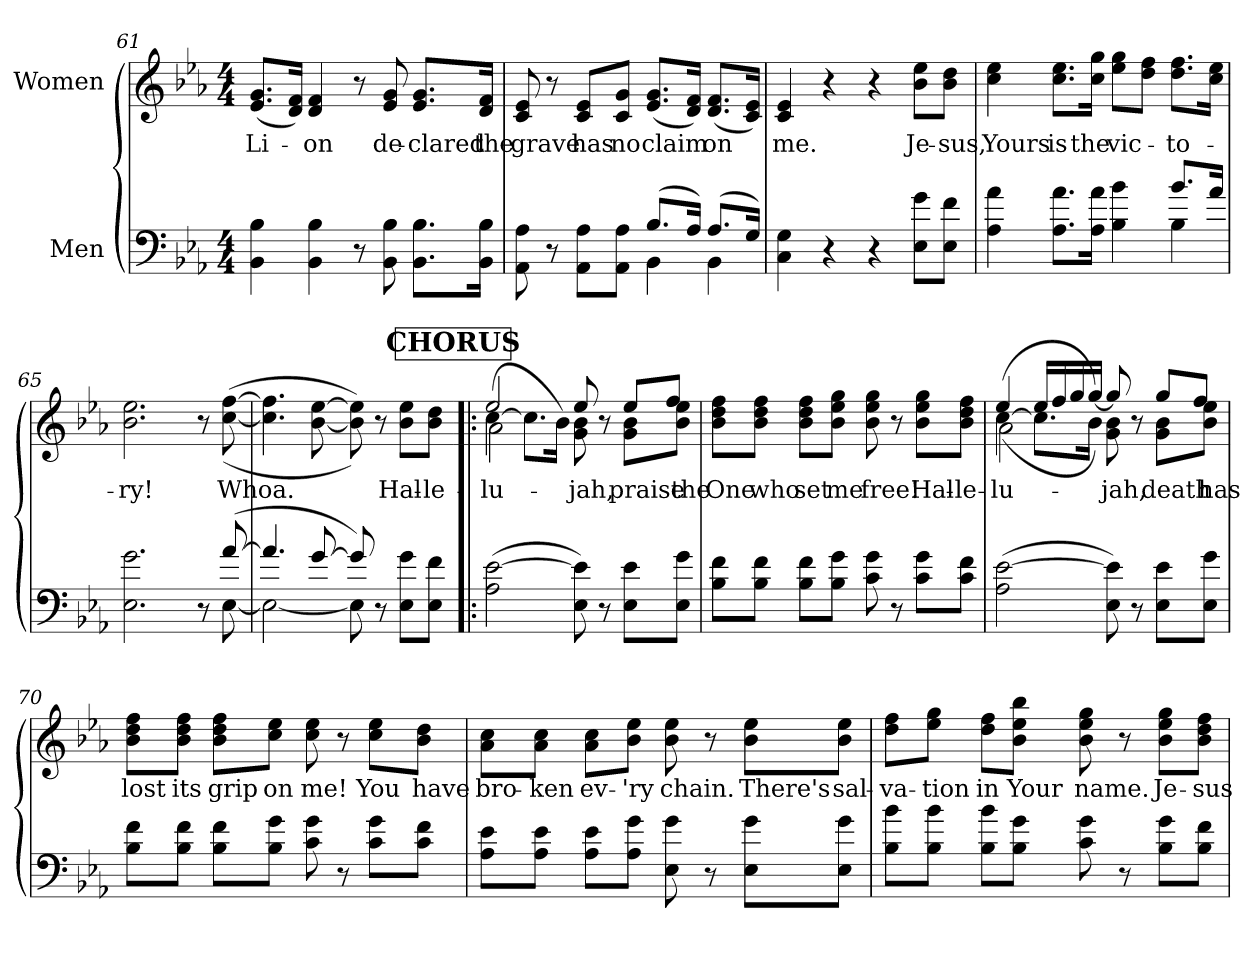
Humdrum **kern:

**kern	**kern	**text
*part2	*part1	*part1
*staff2	*staff1	*staff1
*I"Men	*I"Women	*
!!LO:PB:g=z
*clefF4	*clefG2	*
*k[b-e-a-]	*k[b-e-a-]	*
*E-:	*E-:	*
*M4/4	*M4/4	*
=61	=61	=61
!	!	!LO:LY:b
4BB-\ 4B-\	(<8.e-/ 8.g/L	Li-
.	16d/ 16f/Jk)	.
!	!	!LO:LY:b
4BB-\ 4B-\	4d/ 4f/	-on
8r	8r	.
!	!	!LO:LY:b
8BB-\ 8B-\	8e-/ 8g/	de-
!	!	!LO:LY:b
8.BB-\ 8.B-\L	8.e-/ 8.g/L	-clared
!	!	!LO:LY:b
16BB-\ 16B-\Jk	16d/ 16f/Jk	the
=62	=62	=62
*^	*	*
!	!	!	!LO:LY:b
8AA-\ 8A-\	2ryy	8c/ 8e-/	grave
8r	.	8r	.
!	!	!	!LO:LY:b
8AA-\ 8A-\L	.	8c/ 8e-/L	has
!	!	!	!LO:LY:b
8AA-\ 8A-\J	.	8c/ 8g/J	no
!	!	!	!LO:LY:b
(>8.B-/L	4BB-\	(<8.e-/ 8.g/L	claim
16A-/Jk)	.	16d/ 16f/Jk)	.
!	!	!	!LO:LY:b
(>8.A-/L	4BB-\	(<8.d/ 8.f/L	on
16G/Jk)	.	16c/ 16e-/Jk)	.
*v	*v	*	*
=63	=63	=63
!	!	!LO:LY:b
4C\ 4G\	4c/ 4e-/	me.
4r	4r	.
4r	4r	.
!	!	!LO:LY:b
8E-\ 8g\L	8b-\ 8ee-\L	Je-
!	!	!LO:LY:b
8E-\ 8f\J	8b-\ 8dd\J	-sus,
!!LO:LB:g=z
=64	=64	=64
*^	*	*
!	!	!	!LO:LY:b
4A-\ 4a-\	2.ryy	4cc\ 4ee-\	Yours
!	!	!	!LO:LY:b
8.A-\ 8.a-\L	.	8.cc\ 8.ee-\L	is
!	!	!	!LO:LY:b
16A-\ 16a-\Jk	.	16cc\ 16gg\Jk	the
!	!	!	!LO:LY:b
4B-\ 4b-\	.	8ee-\ 8gg\L	vic-
.	.	8dd\ 8ff\J	.
!	!	!	!LO:LY:b
8.b-/L	4B-\	8.dd\ 8.ff\L	-to-
16a-/Jk	.	16cc\ 16ee-\Jk	.
=65	=65	=65	=65
!	!	!	!LO:LY:b
2.E-\ 2.g\	2.ryy	2.b-\ 2.ee-\	-ry!
8r	8ryy	8r	.
!	!	!	!LO:LY:b
(>[>8a-/	[<8E-\	(>(<[8cc\ [8ff\	Whoa.
=66	=66	=66	=66
4.a-/]	2E-\_	4.cc\] 4.ff\]	.
[>8g/	.	[8b-\ [8ee-\	.
8g/])	8E-\]	8b-\] 8ee-\]))	.
8r	8ryy	8r	.
!	!	!	!LO:LY:b
8E-\ 8g\L	4ryy	8b-\ 8ee-\L	Hal-
!	!	!	!LO:LY:b
8E-\ 8f\J	.	8b-\ 8dd\J	-le-
*v	*v	*	*
!!LO:LB:g=z
!!LO:REH:place=s1:a:B:t=CHORUS
=67!|:	=67!|:	=67!|:
!	!LO:TX:a:i:t=(2nd x sing cues)	!
!	!	!LO:LY:b
*	*^	*
*	*	*^	*
(<2A-\ [2e-\	(<[<4cc\	2ee-!/	2a-\	-lu-
.	8.cc\L]	.	.	.
.	16b-\Jk)	.	.	.
!	!	!	!	!LO:LY:b
8E-\ 8e-\])	8g\ 8b-\	8ee-!/	2ryy	-jah,
8r	8r	8ryy	.	.
!	!	!	!	!LO:LY:b
8E-\ 8e-\L	8g\ 8b-\L	8ee-/L	.	praise
!	!	!	!	!LO:LY:b
8E-\ 8g\J	8b-\ 8ee-\J	8ff!/J	.	the
*	*v	*v	*v	*
=68	=68	=68
*	*^	*
!	!	!	!LO:LY:b
*	*v	*v	*
8B-\ 8f\L	8b-\ 8dd\ 8ff!\L	One
!	!	!LO:LY:b
8B-\ 8f\J	8b-\ 8dd\ 8ff!\J	who
!	!	!LO:LY:b
8B-\ 8f\L	8b-\ 8dd\ 8ff!\L	set
!	!	!LO:LY:b
8B-\ 8g\J	8b-\ 8ee-\ 8gg!\J	me
!	!	!LO:LY:b
8c\ 8g\	8b-\ 8ee-\ 8gg!\	free!
8r	8r	.
!	!	!LO:LY:b
8c\ 8g\L	8b-\ 8ee-\ 8gg!\L	Hal-
!	!	!LO:LY:b
8c\ 8f\J	8b-\ 8dd\ 8ff!\J	-le-
!!LO:LB:g=z
=69	=69	=69
!	!	!LO:LY:b
*	*^	*
*	*	*^	*
(<2A-\ [2e-\	(<[<4cc\	(>4ee-!/	2a-\	-lu-
.	8.cc\L]	16ee-!/LL	.	.
.	.	16ff!/	.	.
.	.	16gg!/	.	.
.	16b-\Jk)	[>16gg!/JJ)	.	.
!	!	!	!	!LO:LY:b
8E-\ 8e-\])	8g\ 8b-\	8gg!/]	2ryy	-jah,
8r	8r	8ryy	.	.
!	!	!	!	!LO:LY:b
8E-\ 8e-\L	8g\ 8b-\L	8gg!/L	.	death
!	!	!	!	!LO:LY:b
8E-\ 8g\J	8b-\ 8ee-\J	8ff!/J	.	has
*	*v	*v	*v	*
=70	=70	=70
*	*^	*
!	!	!	!LO:LY:b
*	*v	*v	*
8B-\ 8f\L	8b-\ 8dd\ 8ff!\L	lost
!	!	!LO:LY:b
8B-\ 8f\J	8b-\ 8dd\ 8ff!\J	its
!	!	!LO:LY:b
8B-\ 8f\L	8b-\ 8dd\ 8ff!\L	grip
!	!	!LO:LY:b
8B-\ 8g\J	8cc\ 8ee-\J	on
!	!	!LO:LY:b
8c\ 8g\	8cc\ 8ee-\	me!
8r	8r	.
!	!	!LO:LY:b
8c\ 8g\L	8cc\ 8ee-\L	You
!	!	!LO:LY:b
8c\ 8f\J	8b-\ 8dd\J	have
!!LO:PB:g=z
=71	=71	=71
!	!	!LO:LY:b
8A-\ 8e-\L	8a-\ 8cc\L	bro-
!	!	!LO:LY:b
8A-\ 8e-\J	8a-\ 8cc\J	-ken
!	!	!LO:LY:b
8A-\ 8e-\L	8a-\ 8cc\L	ev-
!	!	!LO:LY:b
8A-\ 8g\J	8b-\ 8ee-\J	-'ry
!	!	!LO:LY:b
8E-\ 8g\	8b-\ 8ee-\	chain.
8r	8r	.
!	!	!LO:LY:b
8E-\ 8g\L	8b-\ 8ee-\L	There's
!	!	!LO:LY:b
8E-\ 8g\J	8b-\ 8ee-\J	sal-
=72	=72	=72
!	!	!LO:LY:b
8B-\ 8b-\L	8dd\ 8ff\L	-va-
!	!	!LO:LY:b
8B-\ 8b-\J	8ee-\ 8gg\J	-tion
!	!	!LO:LY:b
8B-\ 8b-\L	8dd\ 8ff\L	in
!	!	!LO:LY:b
8B-\ 8g\J	8b-\ 8ee-\ 8bb-!\J	Your
!	!	!LO:LY:b
8c\ 8g\	8b-\ 8ee-\ 8gg!\	name.
8r	8r	.
!	!	!LO:LY:b
8B-\ 8g\L	8b-\ 8ee-\ 8gg!\L	Je-
!	!	!LO:LY:b
8B-\ 8f\J	8b-\ 8dd\ 8ff!\J	-sus
=	=	=
*-	*-	*-
